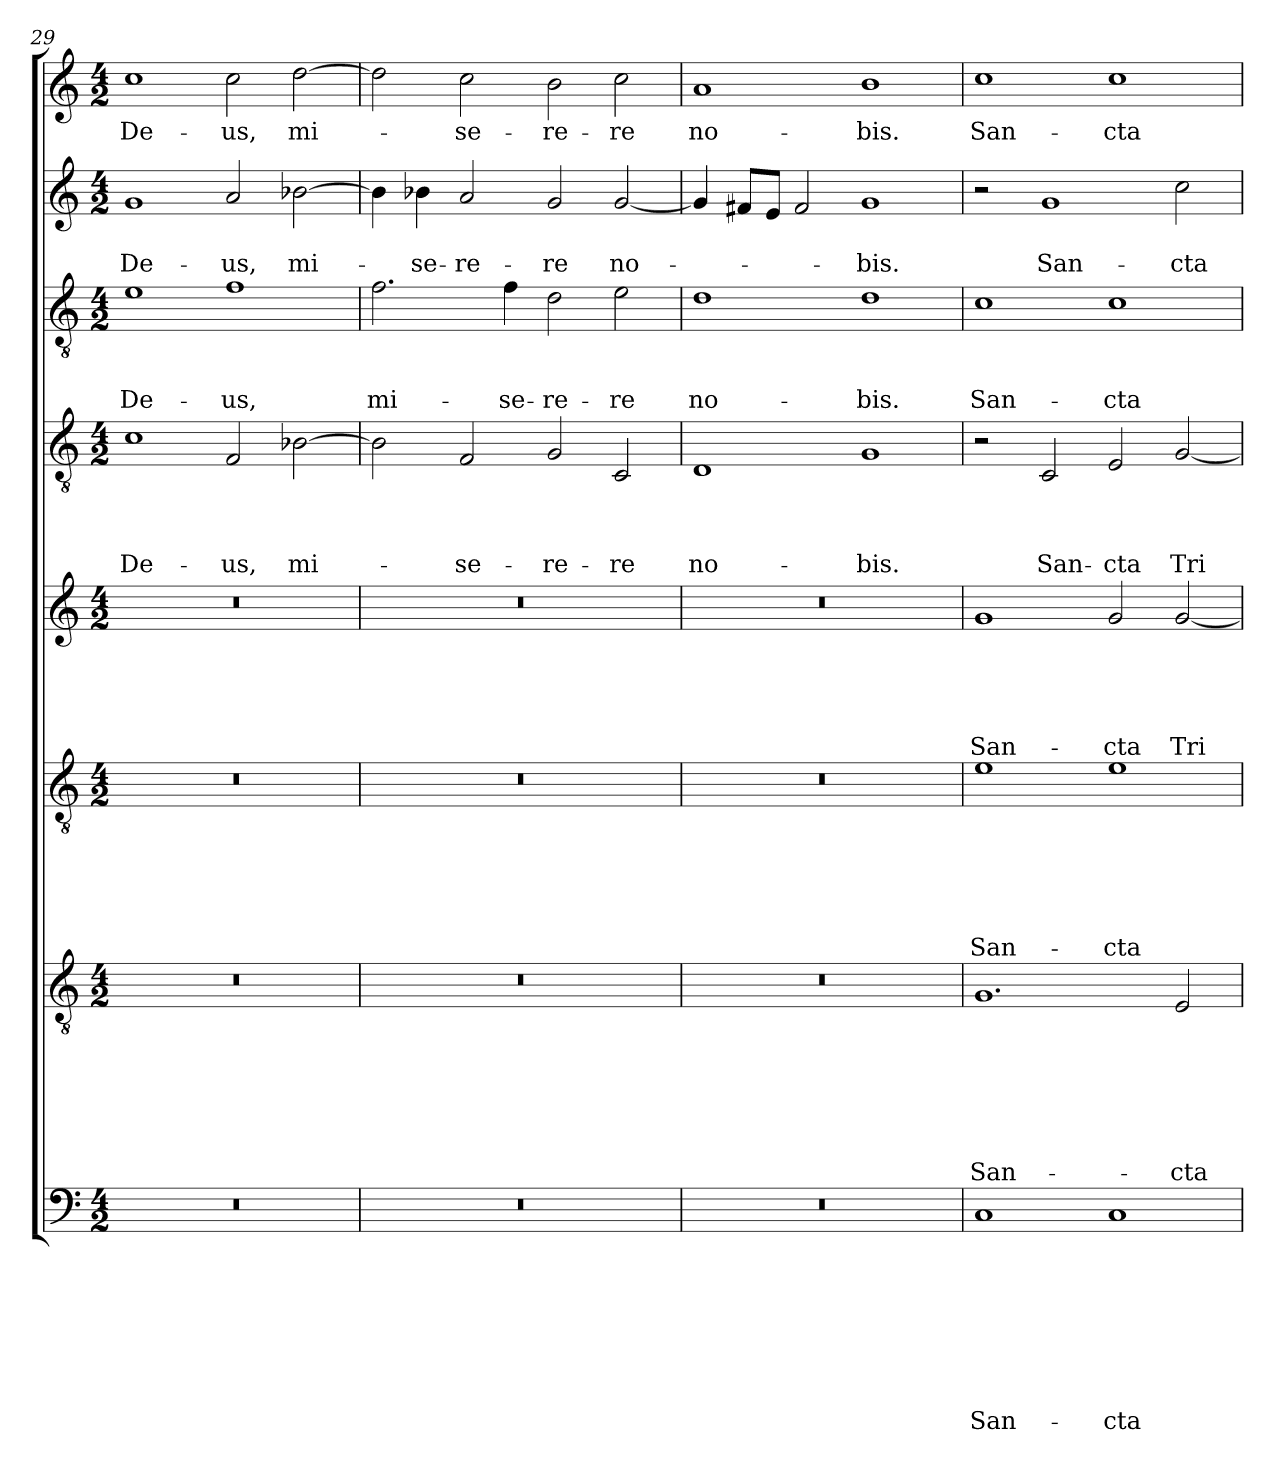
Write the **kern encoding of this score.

**kern	**text	**text	**text	**text	**text	**text	**text	**text	**kern	**text	**text	**text	**text	**text	**text	**text	**kern	**text	**text	**text	**text	**text	**text	**kern	**text	**text	**text	**text	**text	**kern	**text	**text	**text	**text	**kern	**text	**text	**text	**kern	**text	**text	**kern	**text
*part8	*part8	*part8	*part8	*part8	*part8	*part8	*part8	*part8	*part7	*part7	*part7	*part7	*part7	*part7	*part7	*part7	*part6	*part6	*part6	*part6	*part6	*part6	*part6	*part5	*part5	*part5	*part5	*part5	*part5	*part4	*part4	*part4	*part4	*part4	*part3	*part3	*part3	*part3	*part2	*part2	*part2	*part1	*part1
*staff8	*staff8	*staff8	*staff8	*staff8	*staff8	*staff8	*staff8	*staff8	*staff7	*staff7	*staff7	*staff7	*staff7	*staff7	*staff7	*staff7	*staff6	*staff6	*staff6	*staff6	*staff6	*staff6	*staff6	*staff5	*staff5	*staff5	*staff5	*staff5	*staff5	*staff4	*staff4	*staff4	*staff4	*staff4	*staff3	*staff3	*staff3	*staff3	*staff2	*staff2	*staff2	*staff1	*staff1
*clefF4	*	*	*	*	*	*	*	*	*clefGv2	*	*	*	*	*	*	*	*clefGv2	*	*	*	*	*	*	*clefG2	*	*	*	*	*	*clefGv2	*	*	*	*	*clefGv2	*	*	*	*clefG2	*	*	*clefG2	*
*k[]	*	*	*	*	*	*	*	*	*k[]	*	*	*	*	*	*	*	*k[]	*	*	*	*	*	*	*k[]	*	*	*	*	*	*k[]	*	*	*	*	*k[]	*	*	*	*k[]	*	*	*k[]	*
*C:	*	*	*	*	*	*	*	*	*C:	*	*	*	*	*	*	*	*C:	*	*	*	*	*	*	*C:	*	*	*	*	*	*C:	*	*	*	*	*C:	*	*	*	*C:	*	*	*C:	*
*M4/2	*	*	*	*	*	*	*	*	*M4/2	*	*	*	*	*	*	*	*M4/2	*	*	*	*	*	*	*M4/2	*	*	*	*	*	*M4/2	*	*	*	*	*M4/2	*	*	*	*M4/2	*	*	*M4/2	*
=29	=29	=29	=29	=29	=29	=29	=29	=29	=29	=29	=29	=29	=29	=29	=29	=29	=29	=29	=29	=29	=29	=29	=29	=29	=29	=29	=29	=29	=29	=29	=29	=29	=29	=29	=29	=29	=29	=29	=29	=29	=29	=29	=29
0r	.	.	.	.	.	.	.	.	0r	.	.	.	.	.	.	.	0r	.	.	.	.	.	.	0r	.	.	.	.	.	1c	.	.	.	De-	1e	.	.	De-	1g	.	De-	1cc	De-
.	.	.	.	.	.	.	.	.	.	.	.	.	.	.	.	.	.	.	.	.	.	.	.	.	.	.	.	.	.	2F/	.	.	.	-us,	1f	.	.	-us,	2a/	.	-us,	2cc\	-us,
.	.	.	.	.	.	.	.	.	.	.	.	.	.	.	.	.	.	.	.	.	.	.	.	.	.	.	.	.	.	[2B-X\	.	.	.	mi-	.	.	.	.	[2b-X\	.	mi-	[2dd\	mi-
=30	=30	=30	=30	=30	=30	=30	=30	=30	=30	=30	=30	=30	=30	=30	=30	=30	=30	=30	=30	=30	=30	=30	=30	=30	=30	=30	=30	=30	=30	=30	=30	=30	=30	=30	=30	=30	=30	=30	=30	=30	=30	=30	=30
0r	.	.	.	.	.	.	.	.	0r	.	.	.	.	.	.	.	0r	.	.	.	.	.	.	0r	.	.	.	.	.	2B-\]	.	.	.	.	2.f\	.	.	mi-	4b-\]	.	.	2dd\]	.
.	.	.	.	.	.	.	.	.	.	.	.	.	.	.	.	.	.	.	.	.	.	.	.	.	.	.	.	.	.	.	.	.	.	.	.	.	.	.	4b-X\	.	-se-	.	.
.	.	.	.	.	.	.	.	.	.	.	.	.	.	.	.	.	.	.	.	.	.	.	.	.	.	.	.	.	.	2F/	.	.	.	-se-	.	.	.	.	2a/	.	-re-	2cc\	-se-
.	.	.	.	.	.	.	.	.	.	.	.	.	.	.	.	.	.	.	.	.	.	.	.	.	.	.	.	.	.	.	.	.	.	.	4f\	.	.	-se-	.	.	.	.	.
.	.	.	.	.	.	.	.	.	.	.	.	.	.	.	.	.	.	.	.	.	.	.	.	.	.	.	.	.	.	2G/	.	.	.	-re-	2d\	.	.	-re-	2g/	.	-re	2b\	-re-
.	.	.	.	.	.	.	.	.	.	.	.	.	.	.	.	.	.	.	.	.	.	.	.	.	.	.	.	.	.	2C/	.	.	.	-re	2e\	.	.	-re	[2g/	.	no-	2cc\	-re
!!LO:LB:g=z
=31	=31	=31	=31	=31	=31	=31	=31	=31	=31	=31	=31	=31	=31	=31	=31	=31	=31	=31	=31	=31	=31	=31	=31	=31	=31	=31	=31	=31	=31	=31	=31	=31	=31	=31	=31	=31	=31	=31	=31	=31	=31	=31	=31
0r	.	.	.	.	.	.	.	.	0r	.	.	.	.	.	.	.	0r	.	.	.	.	.	.	0r	.	.	.	.	.	1D	.	.	.	no-	1d	.	.	no-	4g/]	.	.	1a	no-
.	.	.	.	.	.	.	.	.	.	.	.	.	.	.	.	.	.	.	.	.	.	.	.	.	.	.	.	.	.	.	.	.	.	.	.	.	.	.	8f#X/L	.	.	.	.
.	.	.	.	.	.	.	.	.	.	.	.	.	.	.	.	.	.	.	.	.	.	.	.	.	.	.	.	.	.	.	.	.	.	.	.	.	.	.	8e/J	.	.	.	.
.	.	.	.	.	.	.	.	.	.	.	.	.	.	.	.	.	.	.	.	.	.	.	.	.	.	.	.	.	.	.	.	.	.	.	.	.	.	.	2f#/	.	.	.	.
.	.	.	.	.	.	.	.	.	.	.	.	.	.	.	.	.	.	.	.	.	.	.	.	.	.	.	.	.	.	1G	.	.	.	-bis.	1d	.	.	-bis.	1g	.	-bis.	1b	-bis.
=32	=32	=32	=32	=32	=32	=32	=32	=32	=32	=32	=32	=32	=32	=32	=32	=32	=32	=32	=32	=32	=32	=32	=32	=32	=32	=32	=32	=32	=32	=32	=32	=32	=32	=32	=32	=32	=32	=32	=32	=32	=32	=32	=32
1C	.	.	.	.	.	.	.	San-	1.G	.	.	.	.	.	.	San-	1e	.	.	.	.	.	San-	1g	.	.	.	.	San-	2r	.	.	.	.	1c	.	.	San-	2r	.	.	1cc	San-
.	.	.	.	.	.	.	.	.	.	.	.	.	.	.	.	.	.	.	.	.	.	.	.	.	.	.	.	.	.	2C/	.	.	.	San-	.	.	.	.	1g	.	San-	.	.
1C	.	.	.	.	.	.	.	-cta	.	.	.	.	.	.	.	.	1e	.	.	.	.	.	-cta	2g/	.	.	.	.	-cta	2E/	.	.	.	-cta	1c	.	.	-cta	.	.	.	1cc	-cta
.	.	.	.	.	.	.	.	.	2E/	.	.	.	.	.	.	-cta	.	.	.	.	.	.	.	[2g/	.	.	.	.	Tri-	[2G/	.	.	.	Tri-	.	.	.	.	2cc\	.	-cta	.	.
=	=	=	=	=	=	=	=	=	=	=	=	=	=	=	=	=	=	=	=	=	=	=	=	=	=	=	=	=	=	=	=	=	=	=	=	=	=	=	=	=	=	=	=
*-	*-	*-	*-	*-	*-	*-	*-	*-	*-	*-	*-	*-	*-	*-	*-	*-	*-	*-	*-	*-	*-	*-	*-	*-	*-	*-	*-	*-	*-	*-	*-	*-	*-	*-	*-	*-	*-	*-	*-	*-	*-	*-	*-
